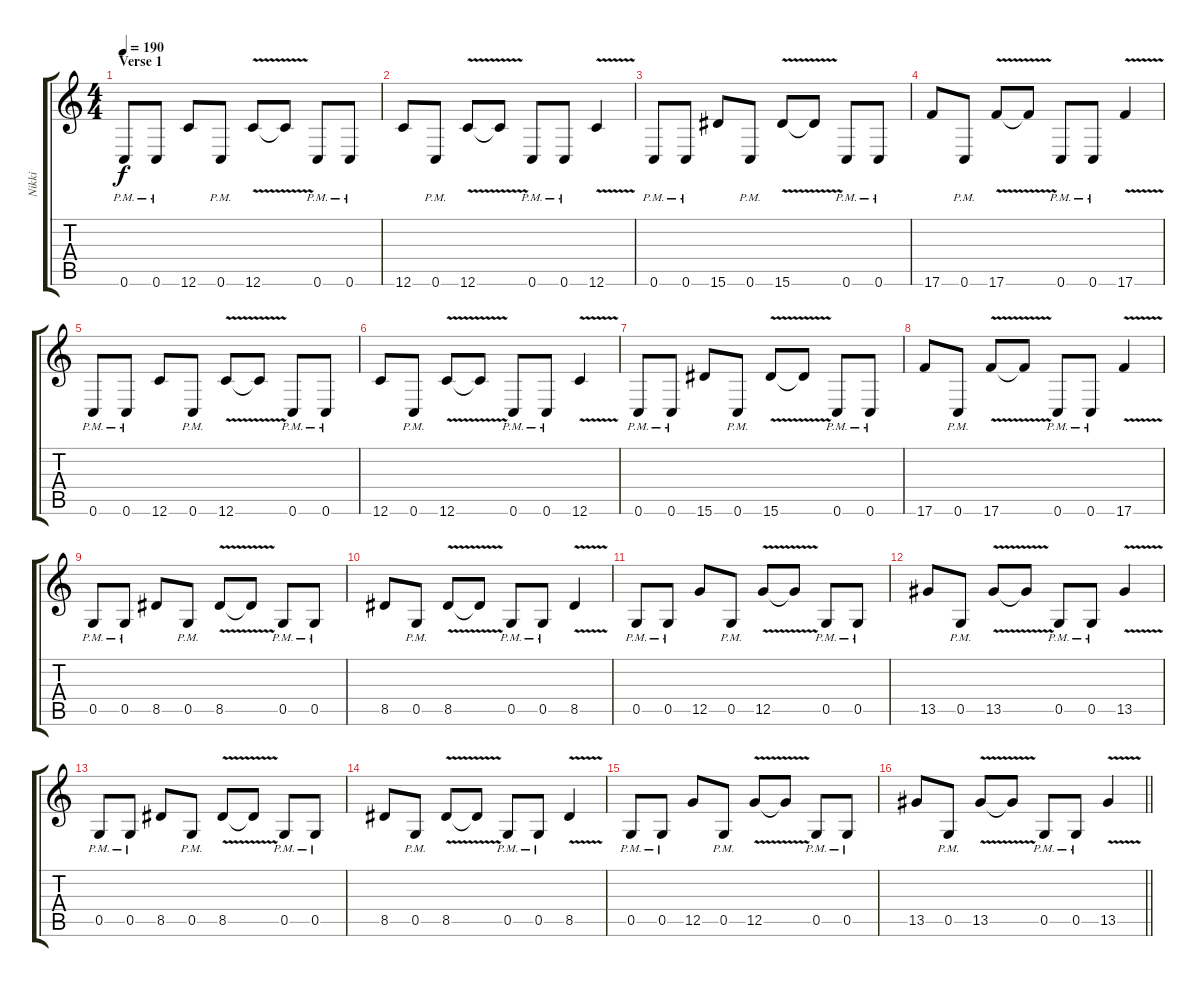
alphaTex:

\track ("Nikki" "Nikki") {instrument distortionguitar}
\staff {score tabs}
\tuning (D4 A3 F3 C3 G2 C2) {hide}
\ts (4 4)
\section ("" "Verse 1")
\tempo 190
\clef g2
\ks c
0.6{pm}.8{dy f} 0.6{pm}.8 12.6.8 0.6{pm}.8 12.6{v}.8 12.6{t}.8 0.6{pm}.8 0.6{pm}.8 |
12.6.8 0.6{pm}.8 12.6{v}.8 12.6{t}.8 0.6{pm}.8 0.6{pm}.8 12.6{v}.4 |
0.6{pm}.8 0.6{pm}.8 15.6.8 0.6{pm}.8 15.6{v}.8 15.6{t}.8 0.6{pm}.8 0.6{pm}.8 |
17.6.8 0.6{pm}.8 17.6{v}.8 17.6{t}.8 0.6{pm}.8 0.6{pm}.8 17.6{v}.4 |
0.6{pm}.8 0.6{pm}.8 12.6.8 0.6{pm}.8 12.6{v}.8 12.6{t}.8 0.6{pm}.8 0.6{pm}.8 |
12.6.8 0.6{pm}.8 12.6{v}.8 12.6{t}.8 0.6{pm}.8 0.6{pm}.8 12.6{v}.4 |
0.6{pm}.8 0.6{pm}.8 15.6.8 0.6{pm}.8 15.6{v}.8 15.6{t}.8 0.6{pm}.8 0.6{pm}.8 |
17.6.8 0.6{pm}.8 17.6{v}.8 17.6{t}.8 0.6{pm}.8 0.6{pm}.8 17.6{v}.4 |
0.5{pm}.8 0.5{pm}.8 8.5.8 0.5{pm}.8 8.5{v}.8 8.5{t}.8 0.5{pm}.8 0.5{pm}.8 |
8.5.8 0.5{pm}.8 8.5{v}.8 8.5{t}.8 0.5{pm}.8 0.5{pm}.8 8.5{v}.4 |
0.5{pm}.8 0.5{pm}.8 12.5.8 0.5{pm}.8 12.5{v}.8 12.5{t}.8 0.5{pm}.8 0.5{pm}.8 |
13.5.8 0.5{pm}.8 13.5{v}.8 13.5{t}.8 0.5{pm}.8 0.5{pm}.8 13.5{v}.4 |
0.5{pm}.8 0.5{pm}.8 8.5.8 0.5{pm}.8 8.5{v}.8 8.5{t}.8 0.5{pm}.8 0.5{pm}.8 |
8.5.8 0.5{pm}.8 8.5{v}.8 8.5{t}.8 0.5{pm}.8 0.5{pm}.8 8.5{v}.4 |
0.5{pm}.8 0.5{pm}.8 12.5.8 0.5{pm}.8 12.5{v}.8 12.5{t}.8 0.5{pm}.8 0.5{pm}.8 |
\barLineRight lightlight
13.5.8 0.5{pm}.8 13.5{v}.8 13.5{t}.8 0.5{pm}.8 0.5{pm}.8 13.5{v}.4
